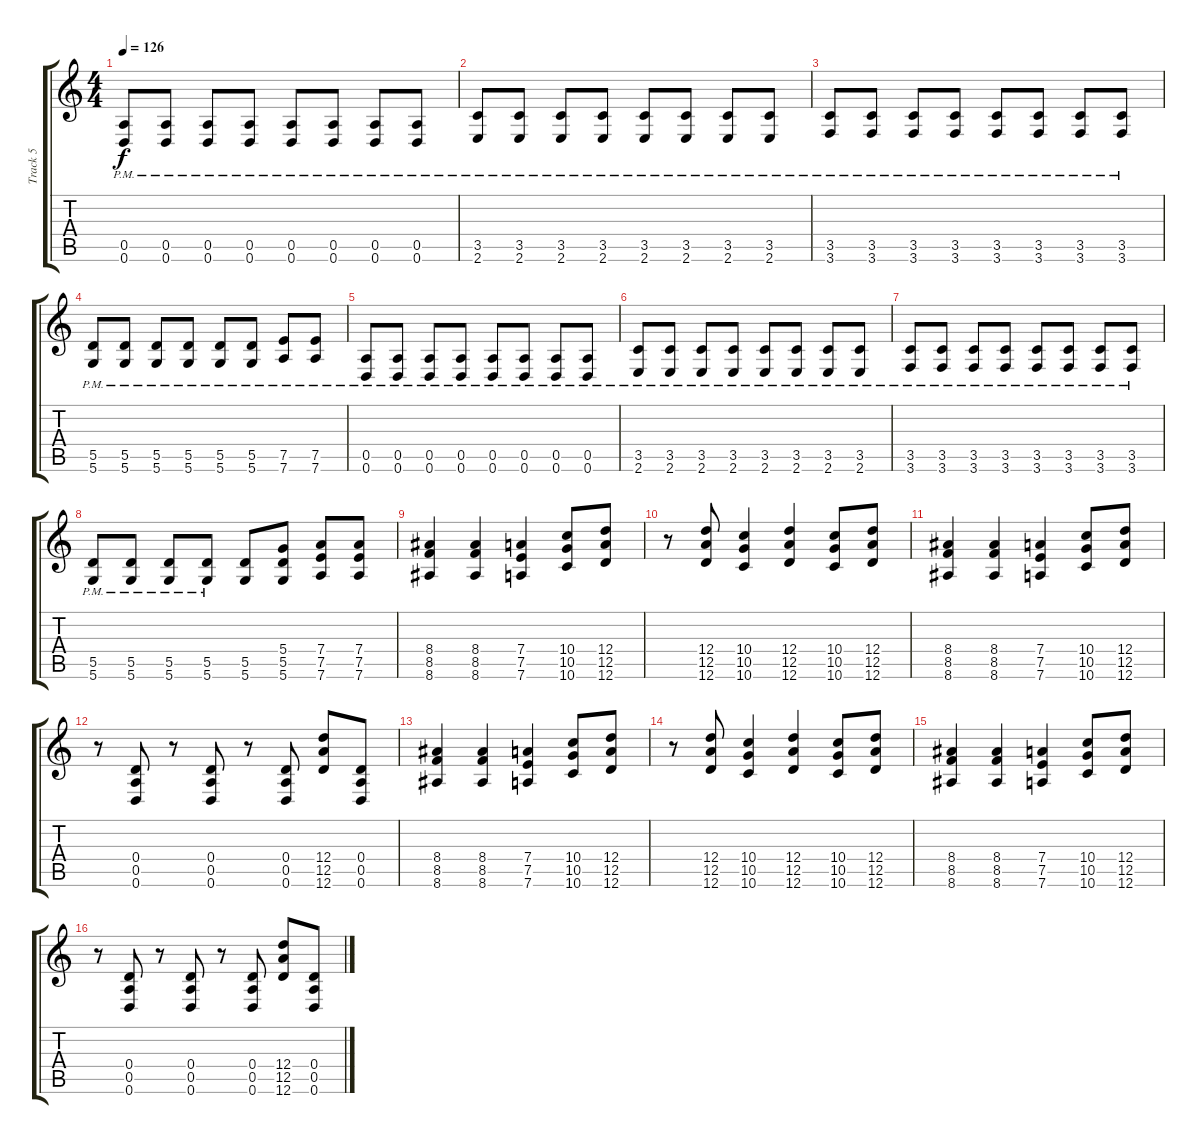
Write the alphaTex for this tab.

\track ("Track 5" "Track 5") {instrument distortionguitar}
\staff {score tabs}
\tuning (E4 B3 G3 D3 A2 D2) {hide}
\ts (4 4)
\tempo 126
\clef g2
\ks c
(0.5{pm} 0.6{pm}).8{dy f} (0.5{pm} 0.6{pm}).8 (0.5{pm} 0.6{pm}).8 (0.5{pm} 0.6{pm}).8 (0.5{pm} 0.6{pm}).8 (0.5{pm} 0.6{pm}).8 (0.5{pm} 0.6{pm}).8 (0.5{pm} 0.6{pm}).8 |
(3.5{pm} 2.6{pm}).8 (3.5{pm} 2.6{pm}).8 (3.5{pm} 2.6{pm}).8 (3.5{pm} 2.6{pm}).8 (3.5{pm} 2.6{pm}).8 (3.5{pm} 2.6{pm}).8 (3.5{pm} 2.6{pm}).8 (3.5{pm} 2.6{pm}).8 |
(3.5{pm} 3.6{pm}).8 (3.5{pm} 3.6{pm}).8 (3.5{pm} 3.6{pm}).8 (3.5{pm} 3.6{pm}).8 (3.5{pm} 3.6{pm}).8 (3.5{pm} 3.6{pm}).8 (3.5{pm} 3.6{pm}).8 (3.5{pm} 3.6{pm}).8 |
(5.5{pm} 5.6{pm}).8 (5.5{pm} 5.6{pm}).8 (5.5{pm} 5.6{pm}).8 (5.5{pm} 5.6{pm}).8 (5.5{pm} 5.6{pm}).8 (5.5{pm} 5.6{pm}).8 (7.5{pm} 7.6{pm}).8 (7.5{pm} 7.6{pm}).8 |
(0.5{pm} 0.6{pm}).8 (0.5{pm} 0.6{pm}).8 (0.5{pm} 0.6{pm}).8 (0.5{pm} 0.6{pm}).8 (0.5{pm} 0.6{pm}).8 (0.5{pm} 0.6{pm}).8 (0.5{pm} 0.6{pm}).8 (0.5{pm} 0.6{pm}).8 |
(3.5{pm} 2.6{pm}).8 (3.5{pm} 2.6{pm}).8 (3.5{pm} 2.6{pm}).8 (3.5{pm} 2.6{pm}).8 (3.5{pm} 2.6{pm}).8 (3.5{pm} 2.6{pm}).8 (3.5{pm} 2.6{pm}).8 (3.5{pm} 2.6{pm}).8 |
(3.5{pm} 3.6{pm}).8 (3.5{pm} 3.6{pm}).8 (3.5{pm} 3.6{pm}).8 (3.5{pm} 3.6{pm}).8 (3.5{pm} 3.6{pm}).8 (3.5{pm} 3.6{pm}).8 (3.5{pm} 3.6{pm}).8 (3.5{pm} 3.6{pm}).8 |
(5.5{pm} 5.6{pm}).8 (5.5{pm} 5.6{pm}).8 (5.5{pm} 5.6{pm}).8 (5.5{pm} 5.6{pm}).8 (5.5 5.6).8 (5.4 5.5 5.6).8 (7.4 7.5 7.6).8 (7.4 7.5 7.6).8 |
(8.4 8.5 8.6).4 (8.4 8.5 8.6).4 (7.4 7.5 7.6).4 (10.4 10.5 10.6).8 (12.4 12.5 12.6).8 |
r.8 (12.4 12.5 12.6).8 (10.4 10.5 10.6).4 (12.4 12.5 12.6).4 (10.4 10.5 10.6).8 (12.4 12.5 12.6).8 |
(8.4 8.5 8.6).4 (8.4 8.5 8.6).4 (7.4 7.5 7.6).4 (10.4 10.5 10.6).8 (12.4 12.5 12.6).8 |
r.8 (0.4 0.5 0.6).8 r.8 (0.4 0.5 0.6).8 r.8 (0.4 0.5 0.6).8 (12.4 12.5 12.6).8 (0.4 0.5 0.6).8 |
(8.4 8.5 8.6).4 (8.4 8.5 8.6).4 (7.4 7.5 7.6).4 (10.4 10.5 10.6).8 (12.4 12.5 12.6).8 |
r.8 (12.4 12.5 12.6).8 (10.4 10.5 10.6).4 (12.4 12.5 12.6).4 (10.4 10.5 10.6).8 (12.4 12.5 12.6).8 |
(8.4 8.5 8.6).4 (8.4 8.5 8.6).4 (7.4 7.5 7.6).4 (10.4 10.5 10.6).8 (12.4 12.5 12.6).8 |
r.8 (0.4 0.5 0.6).8 r.8 (0.4 0.5 0.6).8 r.8 (0.4 0.5 0.6).8 (12.4 12.5 12.6).8 (0.4 0.5 0.6).8
